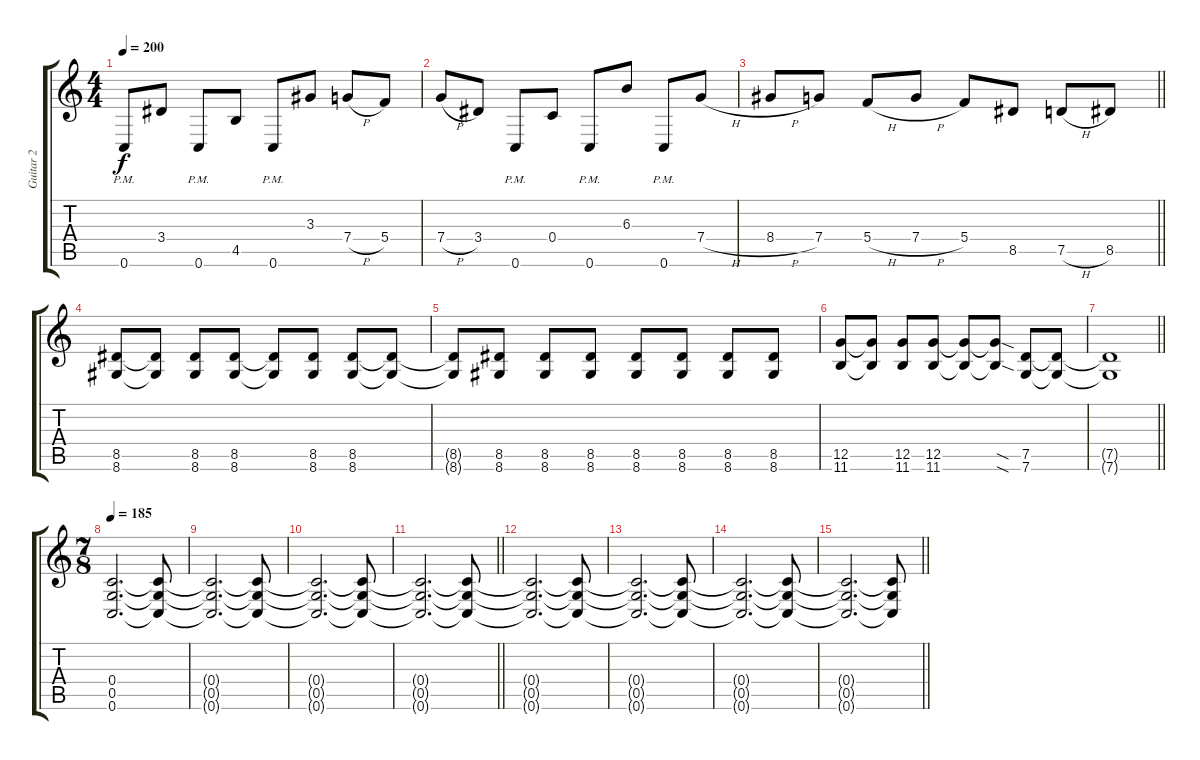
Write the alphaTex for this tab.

\track ("Guitar 2" "Guitar 2") {instrument distortionguitar}
\staff {score tabs}
\tuning (D4 A3 F3 C3 G2 C2) {hide}
\ts (4 4)
\tempo 200
\clef g2
\ks c
0.6{pm}.8{dy f} 3.4.8 0.6{pm}.8 4.5.8 0.6{pm}.8 3.3.8 7.4{h}.8 5.4.8 |
7.4{h}.8 3.4.8 0.6{pm}.8 0.4.8 0.6{pm}.8 6.3.8 0.6{pm}.8 7.4{h}.8 |
\barLineRight lightlight
8.4{h}.8 7.4.8 5.4{h}.8 7.4{h}.8 5.4.8 8.5.8 7.5{h}.8 8.5.8 |
(8.5 8.6).8 (8.5{t} 8.6{t}).8 (8.5 8.6).8 (8.5 8.6).8 (8.5{t} 8.6{t}).8 (8.5 8.6).8 (8.5 8.6).8 (8.5{t} 8.6{t}).8 |
(8.5{t} 8.6{t}).8 (8.5 8.6).8 (8.5 8.6).8 (8.5 8.6).8 (8.5 8.6).8 (8.5 8.6).8 (8.5 8.6).8 (8.5 8.6).8 |
(12.5 11.6).8 (12.5{t} 11.6{t}).8 (12.5 11.6).8 (12.5 11.6).8 (12.5{t} 11.6{t}).8 (12.5{sod t} 11.6{sod t}).8 (7.5 7.6).8 (7.5{t} 7.6{t}).8 |
\barLineRight lightlight
(7.5{t} 7.6{t}).1 |
\ts (7 8)
\tempo 185
(0.4 0.5 0.6).2{d} (0.4{t} 0.5{t} 0.6{t}).8 |
(0.4{t} 0.5{t} 0.6{t}).2{d} (0.4{t} 0.5{t} 0.6{t}).8 |
(0.4{t} 0.5{t} 0.6{t}).2{d} (0.4{t} 0.5{t} 0.6{t}).8 |
\barLineRight lightlight
(0.4{t} 0.5{t} 0.6{t}).2{d} (0.4{t} 0.5{t} 0.6{t}).8 |
(0.4{t} 0.5{t} 0.6{t}).2{d} (0.4{t} 0.5{t} 0.6{t}).8 |
(0.4{t} 0.5{t} 0.6{t}).2{d} (0.4{t} 0.5{t} 0.6{t}).8 |
(0.4{t} 0.5{t} 0.6{t}).2{d} (0.4{t} 0.5{t} 0.6{t}).8 |
\barLineRight lightlight
(0.4{t} 0.5{t} 0.6{t}).2{d} (0.4{t} 0.5{t} 0.6{t}).8
